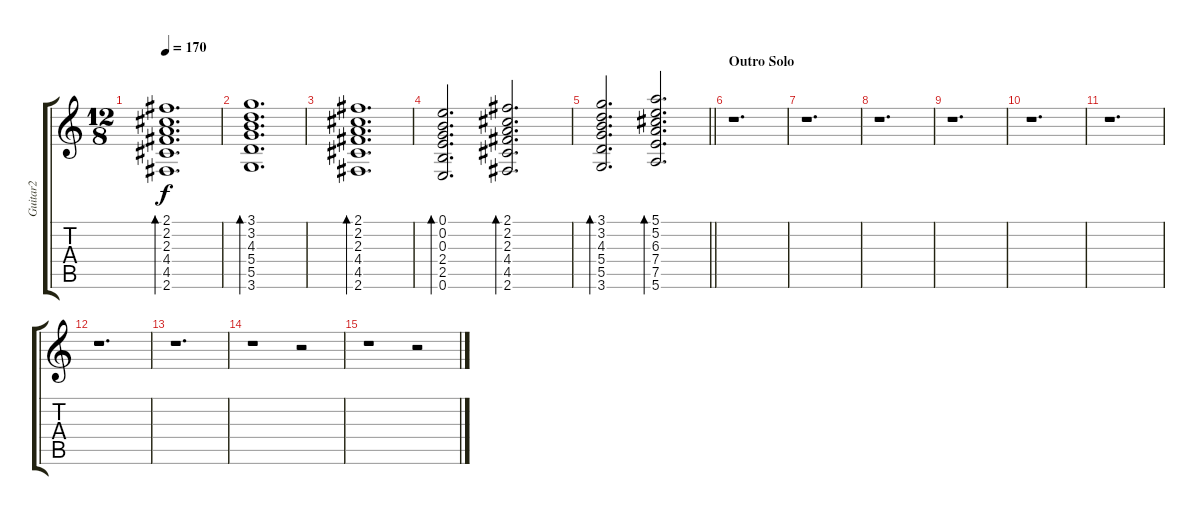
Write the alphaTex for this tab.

\track ("Guitar2" "Guitar2") {instrument electricguitarclean}
\staff {score tabs}
\tuning (E4 B3 G3 D3 A2 E2) {hide}
\ts (12 8)
\tempo 170
\clef g2
\ks c
(2.1 2.2 2.3 4.4 4.5 2.6).1{d bd 60 dy f} |
(3.1 3.2 4.3 5.4 5.5 3.6).1{d bd 60} |
(2.1 2.2 2.3 4.4 4.5 2.6).1{d bd 60} |
(0.1 0.2 0.3 2.4 2.5 0.6).2{d bd 60} (2.1 2.2 2.3 4.4 4.5 2.6).2{d bd 60} |
\barLineRight lightlight
(3.1 3.2 4.3 5.4 5.5 3.6).2{d bd 60} (5.1 5.2 6.3 7.4 7.5 5.6).2{d bd 60} |
\section ("" "Outro Solo")
r.1{d} |
r.1{d} |
r.1{d} |
r.1{d} |
r.1{d} |
r.1{d} |
r.1{d} |
r.1{d} |
r.1 r.2 |
r.1 r.2
